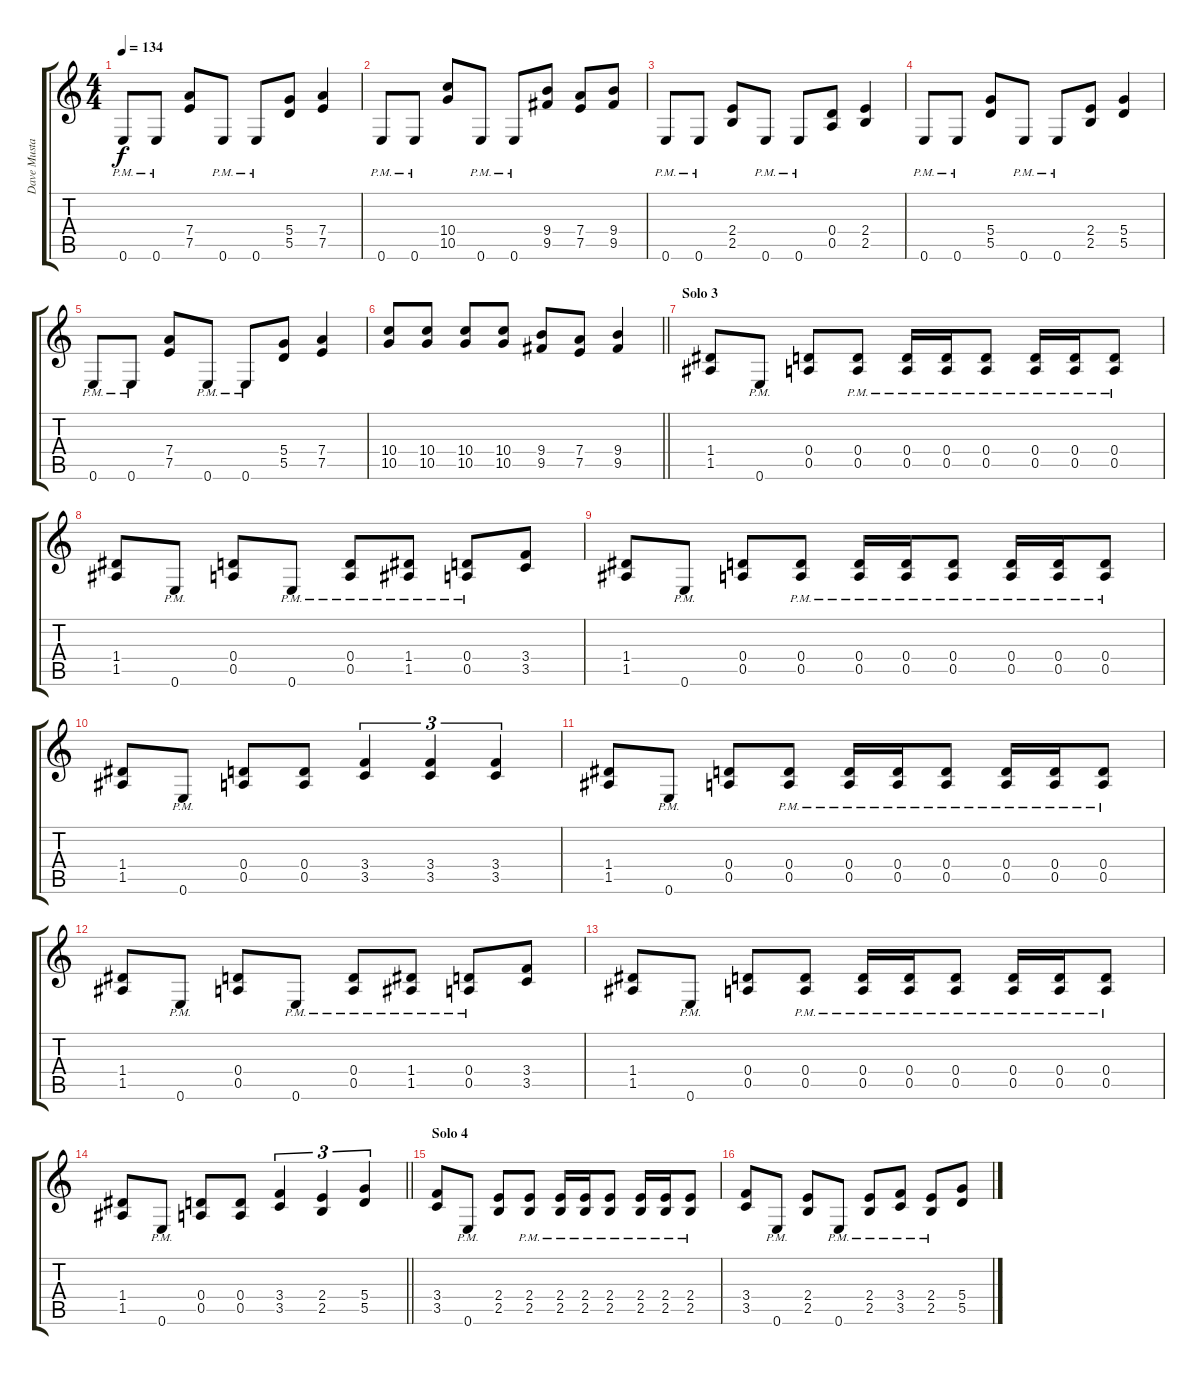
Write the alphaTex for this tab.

\track ("Dave Mustaine" "Dave Musta") {instrument overdrivenguitar}
\staff {score tabs}
\tuning (E4 B3 G3 D3 A2 E2) {hide}
\ts (4 4)
\tempo 134
\clef g2
\ks c
0.6{pm}.8{dy f} 0.6{pm}.8 (7.4 7.5).8 0.6{pm}.8 0.6{pm}.8 (5.4 5.5).8 (7.4 7.5).4 |
0.6{pm}.8 0.6{pm}.8 (10.4 10.5).8 0.6{pm}.8 0.6{pm}.8 (9.4 9.5).8 (7.4 7.5).8 (9.4 9.5).8 |
0.6{pm}.8 0.6{pm}.8 (2.4 2.5).8 0.6{pm}.8 0.6{pm}.8 (0.4 0.5).8 (2.4 2.5).4 |
0.6{pm}.8 0.6{pm}.8 (5.4 5.5).8 0.6{pm}.8 0.6{pm}.8 (2.4 2.5).8 (5.4 5.5).4 |
0.6{pm}.8 0.6{pm}.8 (7.4 7.5).8 0.6{pm}.8 0.6{pm}.8 (5.4 5.5).8 (7.4 7.5).4 |
\barLineRight lightlight
(10.4 10.5).8 (10.4 10.5).8 (10.4 10.5).8 (10.4 10.5).8 (9.4 9.5).8 (7.4 7.5).8 (9.4 9.5).4 |
\section ("" "Solo 3")
(1.4 1.5).8 0.6{pm}.8 (0.4 0.5).8 (0.4 0.5{pm}).8 (0.4{pm} 0.5{pm}).16 (0.4{pm} 0.5{pm}).16 (0.4{pm} 0.5{pm}).8 (0.4{pm} 0.5{pm}).16 (0.4{pm} 0.5{pm}).16 (0.4{pm} 0.5{pm}).8 |
(1.4 1.5).8 0.6{pm}.8 (0.4 0.5).8 0.6{pm}.8 (0.4 0.5{pm}).8 (1.4 1.5{pm}).8 (0.4{pm} 0.5).8 (3.4 3.5).8 |
(1.4 1.5).8 0.6{pm}.8 (0.4 0.5).8 (0.4 0.5{pm}).8 (0.4{pm} 0.5{pm}).16 (0.4{pm} 0.5{pm}).16 (0.4{pm} 0.5{pm}).8 (0.4{pm} 0.5{pm}).16 (0.4{pm} 0.5{pm}).16 (0.4{pm} 0.5{pm}).8 |
(1.4 1.5).8 0.6{pm}.8 (0.4 0.5).8 (0.4 0.5).8 (3.4 3.5).4{tu (3 2)} (3.4 3.5).4{tu (3 2)} (3.4 3.5).4{tu (3 2)} |
(1.4 1.5).8 0.6{pm}.8 (0.4 0.5).8 (0.4 0.5{pm}).8 (0.4{pm} 0.5{pm}).16 (0.4{pm} 0.5{pm}).16 (0.4{pm} 0.5{pm}).8 (0.4{pm} 0.5{pm}).16 (0.4{pm} 0.5{pm}).16 (0.4{pm} 0.5{pm}).8 |
(1.4 1.5).8 0.6{pm}.8 (0.4 0.5).8 0.6{pm}.8 (0.4 0.5{pm}).8 (1.4 1.5{pm}).8 (0.4{pm} 0.5).8 (3.4 3.5).8 |
(1.4 1.5).8 0.6{pm}.8 (0.4 0.5).8 (0.4 0.5{pm}).8 (0.4{pm} 0.5{pm}).16 (0.4{pm} 0.5{pm}).16 (0.4{pm} 0.5{pm}).8 (0.4{pm} 0.5{pm}).16 (0.4{pm} 0.5{pm}).16 (0.4{pm} 0.5{pm}).8 |
\barLineRight lightlight
(1.4 1.5).8 0.6{pm}.8 (0.4 0.5).8 (0.4 0.5).8 (3.4 3.5).4{tu (3 2)} (2.4 2.5).4{tu (3 2)} (5.4 5.5).4{tu (3 2)} |
\section ("" "Solo 4")
(3.4 3.5).8 0.6{pm}.8 (2.4 2.5).8 (2.4 2.5{pm}).8 (2.4{pm} 2.5{pm}).16 (2.4{pm} 2.5{pm}).16 (2.4{pm} 2.5{pm}).8 (2.4{pm} 2.5{pm}).16 (2.4{pm} 2.5{pm}).16 (2.4{pm} 2.5{pm}).8 |
(3.4 3.5).8 0.6{pm}.8 (2.4 2.5).8 0.6{pm}.8 (2.4 2.5{pm}).8 (3.4 3.5{pm}).8 (2.4{pm} 2.5).8 (5.4 5.5).8
